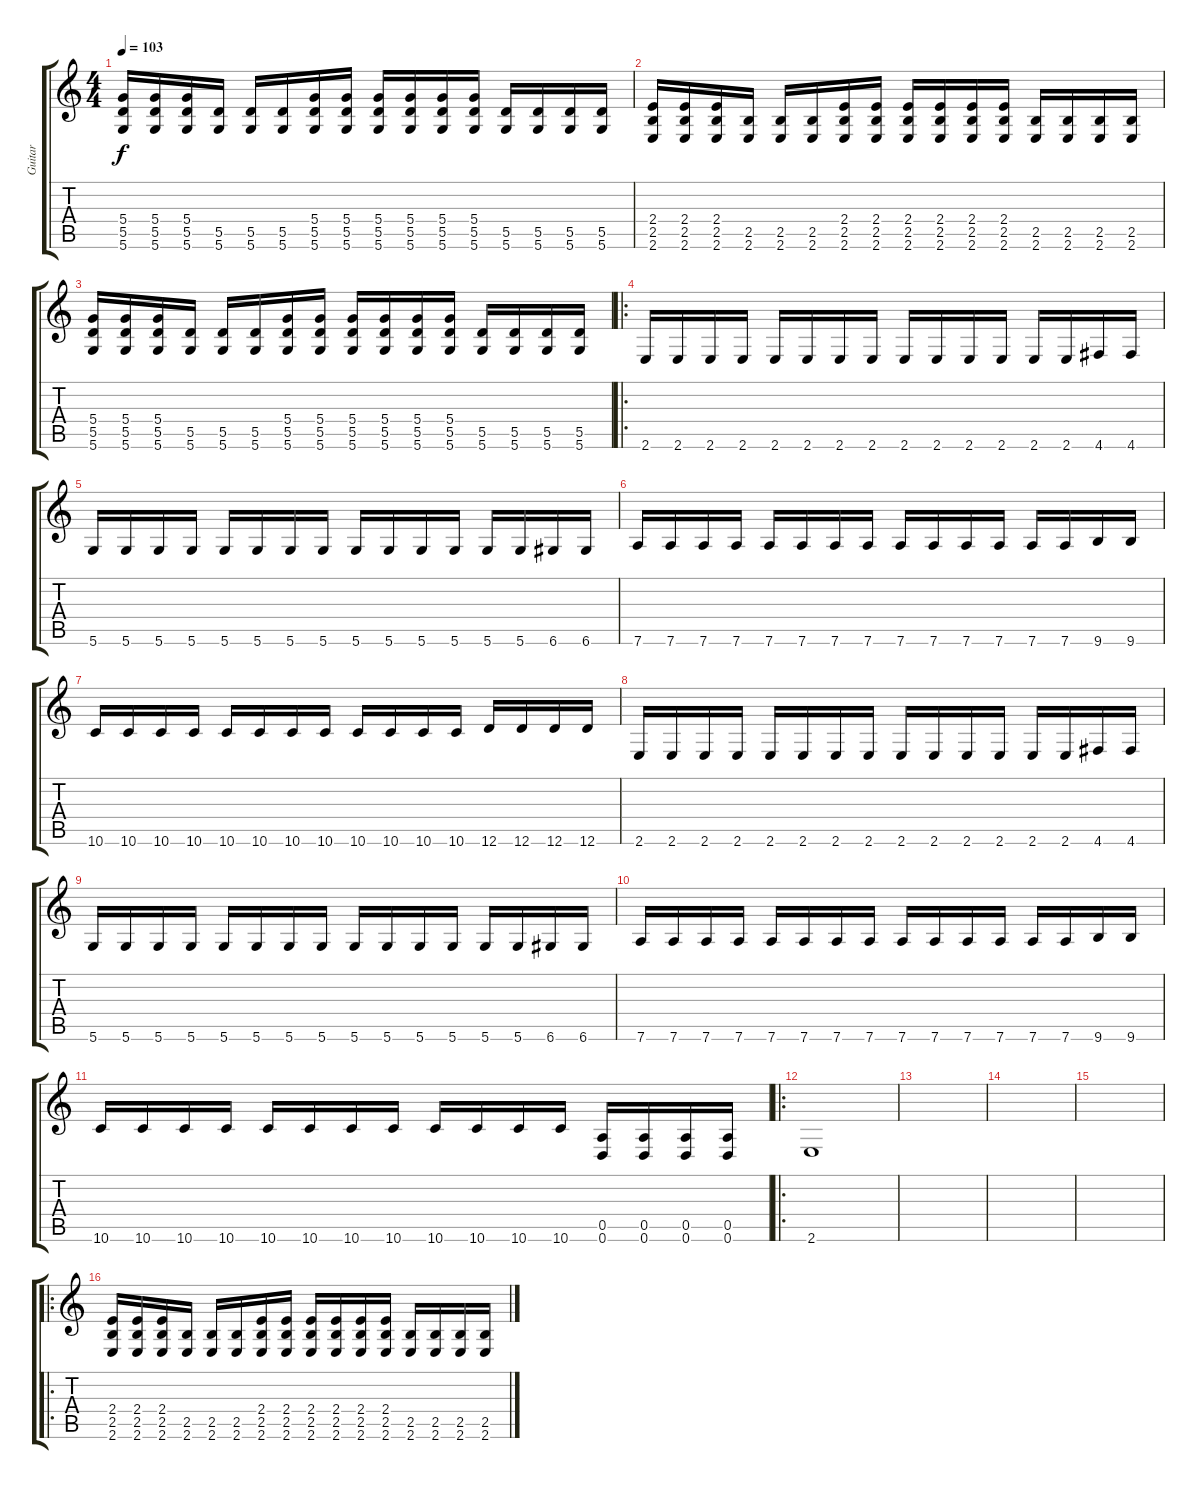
\track ("Guitar" "Guitar") {instrument electricguitarclean}
\staff {score tabs}
\tuning (E4 B3 G3 D3 A2 D2) {hide}
\ts (4 4)
\tempo 103
\clef g2
\ks c
(5.4 5.5 5.6).16{dy f instrument distortionguitar} (5.4 5.5 5.6).16 (5.4 5.5 5.6).16 (5.5 5.6).16 (5.5 5.6).16 (5.5 5.6).16 (5.4 5.5 5.6).16 (5.4 5.5 5.6).16 (5.4 5.5 5.6).16 (5.4 5.5 5.6).16 (5.4 5.5 5.6).16 (5.4 5.5 5.6).16 (5.5 5.6).16 (5.5 5.6).16 (5.5 5.6).16 (5.5 5.6).16 |
(2.4 2.5 2.6).16{instrument distortionguitar} (2.4 2.5 2.6).16 (2.4 2.5 2.6).16 (2.5 2.6).16 (2.5 2.6).16 (2.5 2.6).16 (2.4 2.5 2.6).16 (2.4 2.5 2.6).16 (2.4 2.5 2.6).16 (2.4 2.5 2.6).16 (2.4 2.5 2.6).16 (2.4 2.5 2.6).16 (2.5 2.6).16 (2.5 2.6).16 (2.5 2.6).16 (2.5 2.6).16 |
(5.4 5.5 5.6).16{instrument distortionguitar} (5.4 5.5 5.6).16 (5.4 5.5 5.6).16 (5.5 5.6).16 (5.5 5.6).16 (5.5 5.6).16 (5.4 5.5 5.6).16 (5.4 5.5 5.6).16 (5.4 5.5 5.6).16 (5.4 5.5 5.6).16 (5.4 5.5 5.6).16 (5.4 5.5 5.6).16 (5.5 5.6).16 (5.5 5.6).16 (5.5 5.6).16 (5.5 5.6).16 |
\ro
2.6.16 2.6.16 2.6.16 2.6.16 2.6.16 2.6.16 2.6.16 2.6.16 2.6.16 2.6.16 2.6.16 2.6.16 2.6.16 2.6.16 4.6.16 4.6.16 |
5.6.16 5.6.16 5.6.16 5.6.16 5.6.16 5.6.16 5.6.16 5.6.16 5.6.16 5.6.16 5.6.16 5.6.16 5.6.16 5.6.16 6.6.16 6.6.16 |
7.6.16 7.6.16 7.6.16 7.6.16 7.6.16 7.6.16 7.6.16 7.6.16 7.6.16 7.6.16 7.6.16 7.6.16 7.6.16 7.6.16 9.6.16 9.6.16 |
10.6.16 10.6.16 10.6.16 10.6.16 10.6.16 10.6.16 10.6.16 10.6.16 10.6.16 10.6.16 10.6.16 10.6.16 12.6.16 12.6.16 12.6.16 12.6.16 |
2.6.16 2.6.16 2.6.16 2.6.16 2.6.16 2.6.16 2.6.16 2.6.16 2.6.16 2.6.16 2.6.16 2.6.16 2.6.16 2.6.16 4.6.16 4.6.16 |
5.6.16 5.6.16 5.6.16 5.6.16 5.6.16 5.6.16 5.6.16 5.6.16 5.6.16 5.6.16 5.6.16 5.6.16 5.6.16 5.6.16 6.6.16 6.6.16 |
7.6.16 7.6.16 7.6.16 7.6.16 7.6.16 7.6.16 7.6.16 7.6.16 7.6.16 7.6.16 7.6.16 7.6.16 7.6.16 7.6.16 9.6.16 9.6.16 |
10.6.16 10.6.16 10.6.16 10.6.16 10.6.16 10.6.16 10.6.16 10.6.16 10.6.16 10.6.16 10.6.16 10.6.16 (0.5 0.6).16 (0.5 0.6).16 (0.5 0.6).16 (0.5 0.6).16 |
\ro
2.6.1 |
|
|
|
\ro
(2.4 2.5 2.6).16{instrument distortionguitar} (2.4 2.5 2.6).16 (2.4 2.5 2.6).16 (2.5 2.6).16 (2.5 2.6).16 (2.5 2.6).16 (2.4 2.5 2.6).16 (2.4 2.5 2.6).16 (2.4 2.5 2.6).16 (2.4 2.5 2.6).16 (2.4 2.5 2.6).16 (2.4 2.5 2.6).16 (2.5 2.6).16 (2.5 2.6).16 (2.5 2.6).16 (2.5 2.6).16
